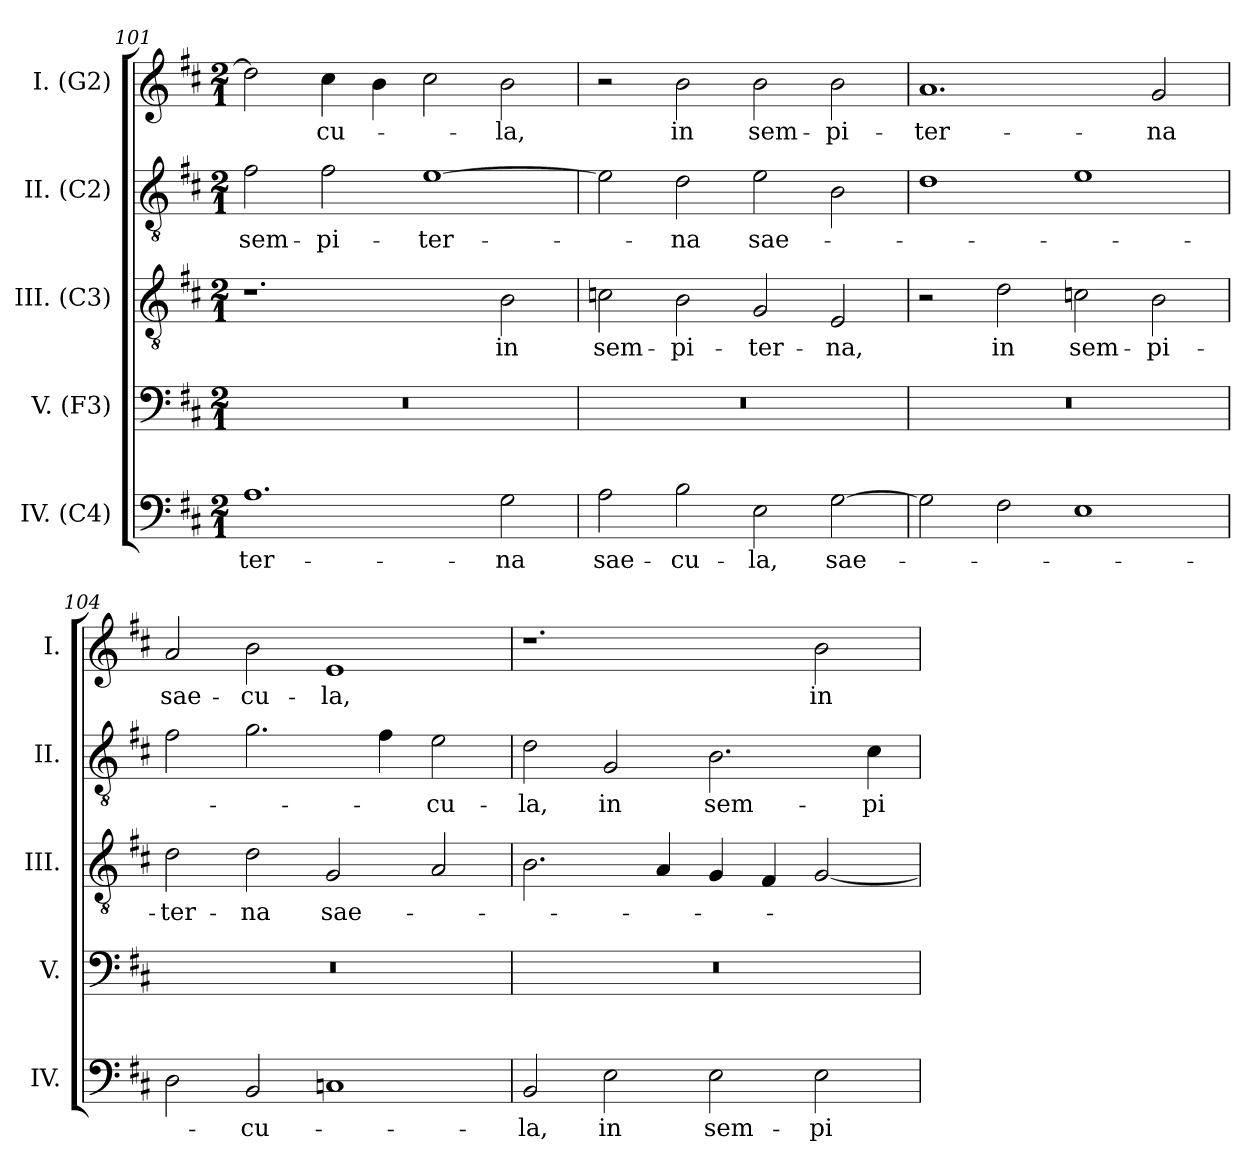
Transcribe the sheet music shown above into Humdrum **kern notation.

**kern	**text	**kern	**kern	**text	**kern	**text	**kern	**text
*part5	*part5	*part4	*part3	*part3	*part2	*part2	*part1	*part1
*staff5	*staff5	*staff4	*staff3	*staff3	*staff2	*staff2	*staff1	*staff1
*I"IV. (C4)	*	*I"V. (F3)	*I"III. (C3)	*	*I"II. (C2)	*	*I"I. (G2)	*
*I'IV.	*	*I'V.	*I'III.	*	*I'II.	*	*I'I.	*
*clefF4	*	*clefF4	*clefGv2	*	*clefGv2	*	*clefG2	*
*	*	*	*ITrd7c12	*	*	*	*	*
*k[f#c#]	*	*k[f#c#]	*k[f#c#]	*	*k[f#c#]	*	*k[f#c#]	*
*D:	*	*D:	*D:	*	*D:	*	*D:	*
*M2/1	*	*M2/1	*M2/1	*	*M2/1	*	*M2/1	*
=101	=101	=101	=101	=101	=101	=101	=101	=101
!	!LO:LY:b:color=#000000	!LO:N:vis=1	!	!	!	!	!	!
!	!	!	!	!	!	!LO:LY:b:color=#000000	!	!
1.Ai	-ter-	0r	1.r	.	2f#i\	sem-	2ddi\]	.
!	!	!	!	!	!	!LO:LY:b:color=#000000	!	!
!	!	!	!	!	!	!	!	!LO:LY:b:color=#000000
.	.	.	.	.	2f#i\	-pi-	4cc#i\	-cu-
.	.	.	.	.	.	.	4bi\	.
!	!	!	!	!	!	!LO:LY:b:color=#000000	!	!
.	.	.	.	.	[1ei	-ter-	2cc#i\	.
!	!LO:LY:b:color=#000000	!	!	!	!	!	!	!
!	!	!	!	!LO:LY:b:color=#000000	!	!	!	!
!	!	!	!	!	!	!	!	!LO:LY:b:color=#000000
2Gi\	-na	.	2BBi\	in	.	.	2bi\	-la,
=102	=102	=102	=102	=102	=102	=102	=102	=102
!	!LO:LY:b:color=#000000	!LO:N:vis=1	!	!	!	!	!	!
!	!	!	!	!LO:LY:b:color=#000000	!	!	!	!
2Ai\	sae-	0r	2Ci\	sem-	2ei\]	.	2r	.
!	!LO:LY:b:color=#000000	!	!	!	!	!	!	!
!	!	!	!	!LO:LY:b:color=#000000	!	!	!	!
!	!	!	!	!	!	!LO:LY:b:color=#000000	!	!
!	!	!	!	!	!	!	!	!LO:LY:b:color=#000000
2Bi\	-cu-	.	2BBi\	-pi-	2di\	-na	2bi\	in
!	!LO:LY:b:color=#000000	!	!	!	!	!	!	!
!	!	!	!	!LO:LY:b:color=#000000	!	!	!	!
!	!	!	!	!	!	!LO:LY:b:color=#000000	!	!
!	!	!	!	!	!	!	!	!LO:LY:b:color=#000000
2Ei\	-la,	.	2GGi/	-ter-	2ei\	sae-	2bi\	sem-
!	!LO:LY:b:color=#000000	!	!	!	!	!	!	!
!	!	!	!	!LO:LY:b:color=#000000	!	!	!	!
!	!	!	!	!	!	!	!	!LO:LY:b:color=#000000
[2Gi\	sae-	.	2EEi/	-na,	2Bi\	.	2bi\	-pi-
=103	=103	=103	=103	=103	=103	=103	=103	=103
!	!	!LO:N:vis=1	!	!	!	!	!	!
!	!	!	!	!	!	!	!	!LO:LY:b:color=#000000
2Gi\]	.	0r	2r	.	1di	.	1.ai	-ter-
!	!	!	!	!LO:LY:b:color=#000000	!	!	!	!
2F#i\	.	.	2Di\	in	.	.	.	.
!	!	!	!	!LO:LY:b:color=#000000	!	!	!	!
1Ei	.	.	2Ci\	sem-	1ei	.	.	.
!	!	!	!	!LO:LY:b:color=#000000	!	!	!	!
!	!	!	!	!	!	!	!	!LO:LY:b:color=#000000
.	.	.	2BBi\	-pi-	.	.	2gi/	-na
=104	=104	=104	=104	=104	=104	=104	=104	=104
!	!	!LO:N:vis=1	!	!	!	!	!	!
!	!	!	!	!LO:LY:b:color=#000000	!	!	!	!
!	!	!	!	!	!	!	!	!LO:LY:b:color=#000000
2Di\	.	0r	2Di\	-ter-	2f#i\	.	2ai/	sae-
!	!LO:LY:b:color=#000000	!	!	!	!	!	!	!
!	!	!	!	!LO:LY:b:color=#000000	!	!	!	!
!	!	!	!	!	!	!	!	!LO:LY:b:color=#000000
2BBi/	-cu-	.	2Di\	-na	2.gi\	.	2bi\	-cu-
!	!	!	!	!LO:LY:b:color=#000000	!	!	!	!
!	!	!	!	!	!	!	!	!LO:LY:b:color=#000000
1Cni	.	.	2GGi/	sae-	.	.	1ei	-la,
.	.	.	.	.	4f#i\	.	.	.
!	!	!	!	!	!	!LO:LY:b:color=#000000	!	!
.	.	.	2AAi/	.	2ei\	-cu-	.	.
!!LO:LB:g=z
=105	=105	=105	=105	=105	=105	=105	=105	=105
!	!LO:LY:b:color=#000000	!LO:N:vis=1	!	!	!	!	!	!
!	!	!	!	!	!	!LO:LY:b:color=#000000	!	!
2BBi/	-la,	0r	2.BBi\	.	2di\	-la,	1.r	.
!	!LO:LY:b:color=#000000	!	!	!	!	!	!	!
!	!	!	!	!	!	!LO:LY:b:color=#000000	!	!
2Ei\	in	.	.	.	2Gi/	in	.	.
.	.	.	4AAi/	.	.	.	.	.
!	!LO:LY:b:color=#000000	!	!	!	!	!	!	!
!	!	!	!	!	!	!LO:LY:b:color=#000000	!	!
2Ei\	sem-	.	4GGi/	.	2.Bi\	sem-	.	.
.	.	.	4FF#i/	.	.	.	.	.
!	!LO:LY:b:color=#000000	!	!	!	!	!	!	!
!	!	!	!	!	!	!	!	!LO:LY:b:color=#000000
2Ei\	-pi-	.	[2GGi/	.	.	.	2bi\	in
!	!	!	!	!	!	!LO:LY:b:color=#000000	!	!
.	.	.	.	.	4c#i\	-pi-	.	.
=	=	=	=	=	=	=	=	=
*-	*-	*-	*-	*-	*-	*-	*-	*-
